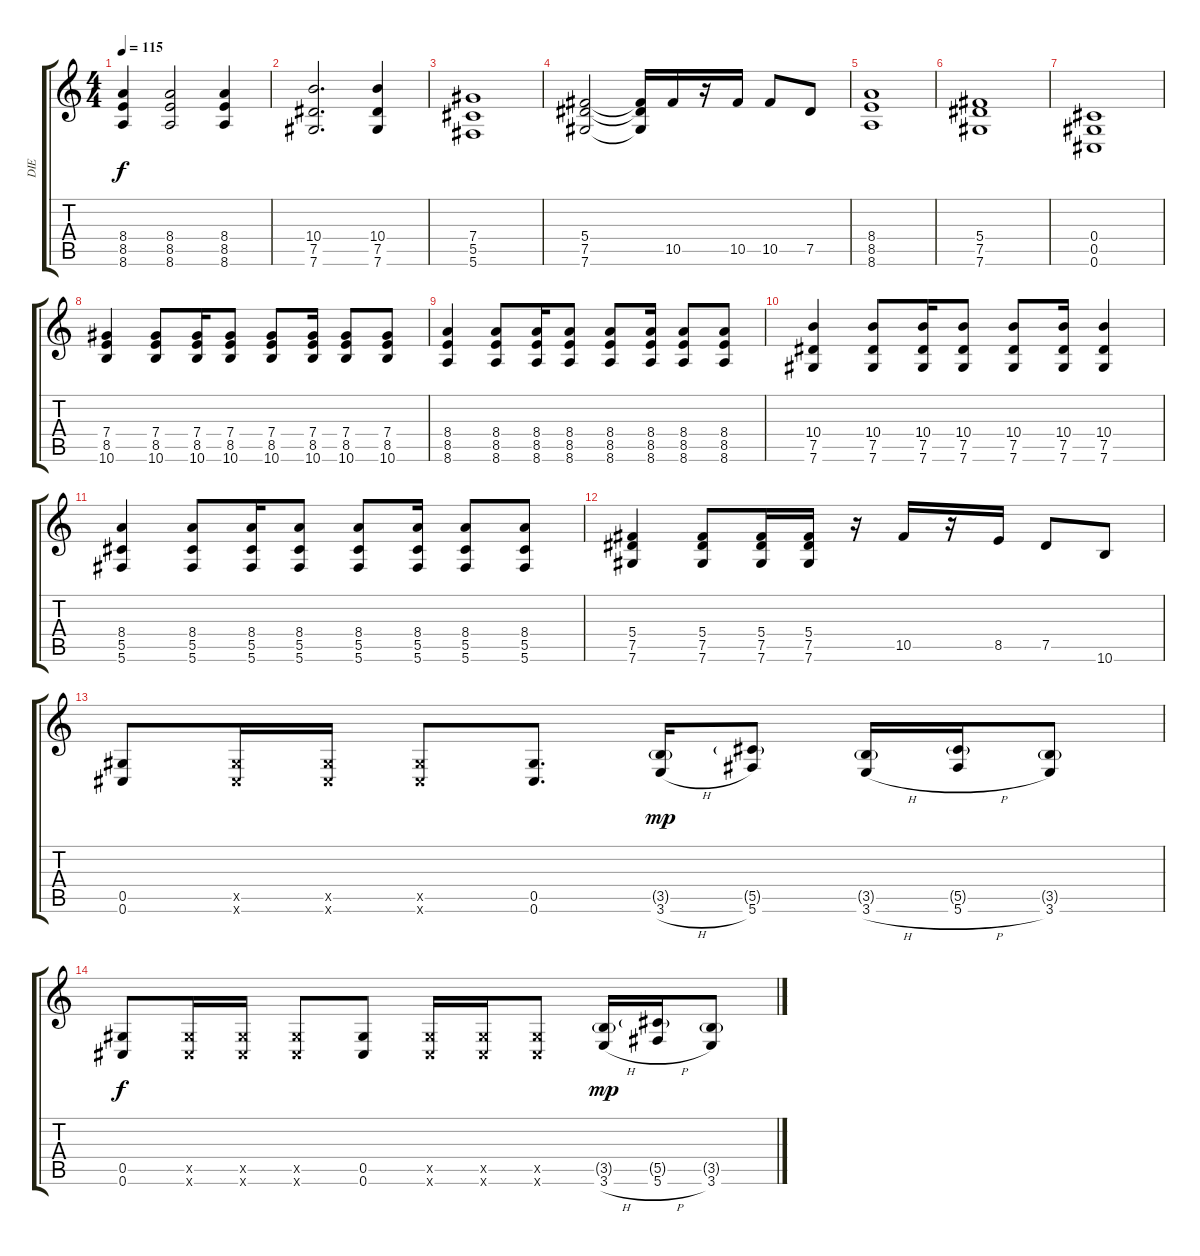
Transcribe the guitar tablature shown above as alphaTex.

\track ("DIE" "DIE") {instrument distortionguitar}
\staff {score tabs}
\tuning (Eb4 Bb3 Gb3 Db3 Ab2 Db2) {hide}
\ts (4 4)
\tempo 115
\clef g2
\ks c
(8.4 8.5 8.6).4{dy f} (8.4 8.5 8.6).2 (8.4 8.5 8.6).4 |
(10.4 7.5 7.6).2{d} (10.4 7.5 7.6).4 |
(7.4 5.5 5.6).1 |
(5.4 7.5 7.6).2 (5.4{t} 7.5{t} 7.6{t}).16 10.5.16 r.16 10.5.16 10.5.8 7.5.8 |
(8.4 8.5 8.6).1 |
(5.4 7.5 7.6).1 |
(0.4 0.5 0.6).1 |
(7.4 8.5 10.6).4 (7.4 8.5 10.6).8 (7.4 8.5 10.6).16 (7.4 8.5 10.6).8 (7.4 8.5 10.6).8 (7.4 8.5 10.6).16 (7.4 8.5 10.6).8 (7.4 8.5 10.6).8 |
(8.4 8.5 8.6).4 (8.4 8.5 8.6).8 (8.4 8.5 8.6).16 (8.4 8.5 8.6).8 (8.4 8.5 8.6).8 (8.4 8.5 8.6).16 (8.4 8.5 8.6).8 (8.4 8.5 8.6).8 |
(10.4 7.5 7.6).4 (10.4 7.5 7.6).8 (10.4 7.5 7.6).16 (10.4 7.5 7.6).8 (10.4 7.5 7.6).8 (10.4 7.5 7.6).16 (10.4 7.5 7.6).4 |
(8.4 5.5 5.6).4 (8.4 5.5 5.6).8 (8.4 5.5 5.6).16 (8.4 5.5 5.6).8 (8.4 5.5 5.6).8 (8.4 5.5 5.6).16 (8.4 5.5 5.6).8 (8.4 5.5 5.6).8 |
(5.4 7.5 7.6).4 (5.4 7.5 7.6).8 (5.4 7.5 7.6).16 (5.4 7.5 7.6).16 r.16 10.5.16 r.16 8.5.16 7.5.8 10.6.8 |
(0.5 0.6).8 (0.5{x} 0.6{x}).16 (0.5{x} 0.6{x}).16 (0.5{x} 0.6{x}).8 (0.5 0.6).8{d} (3.5{g} 3.6{h}).16{dy mp} (5.5{g} 5.6).8 (3.5{g} 3.6{h}).16 (5.5{g} 5.6{h}).16 (3.5{g} 3.6).8 |
(0.5 0.6).8{dy f} (0.5{x} 0.6{x}).16 (0.5{x} 0.6{x}).16 (0.5{x} 0.6{x}).8 (0.5 0.6).8 (0.5{x} 0.6{x}).16 (0.5{x} 0.6{x}).16 (0.5{x} 0.6{x}).8 (3.5{g} 3.6{h}).16{dy mp} (5.5{g} 5.6{h}).16 (3.5{g} 3.6).8
